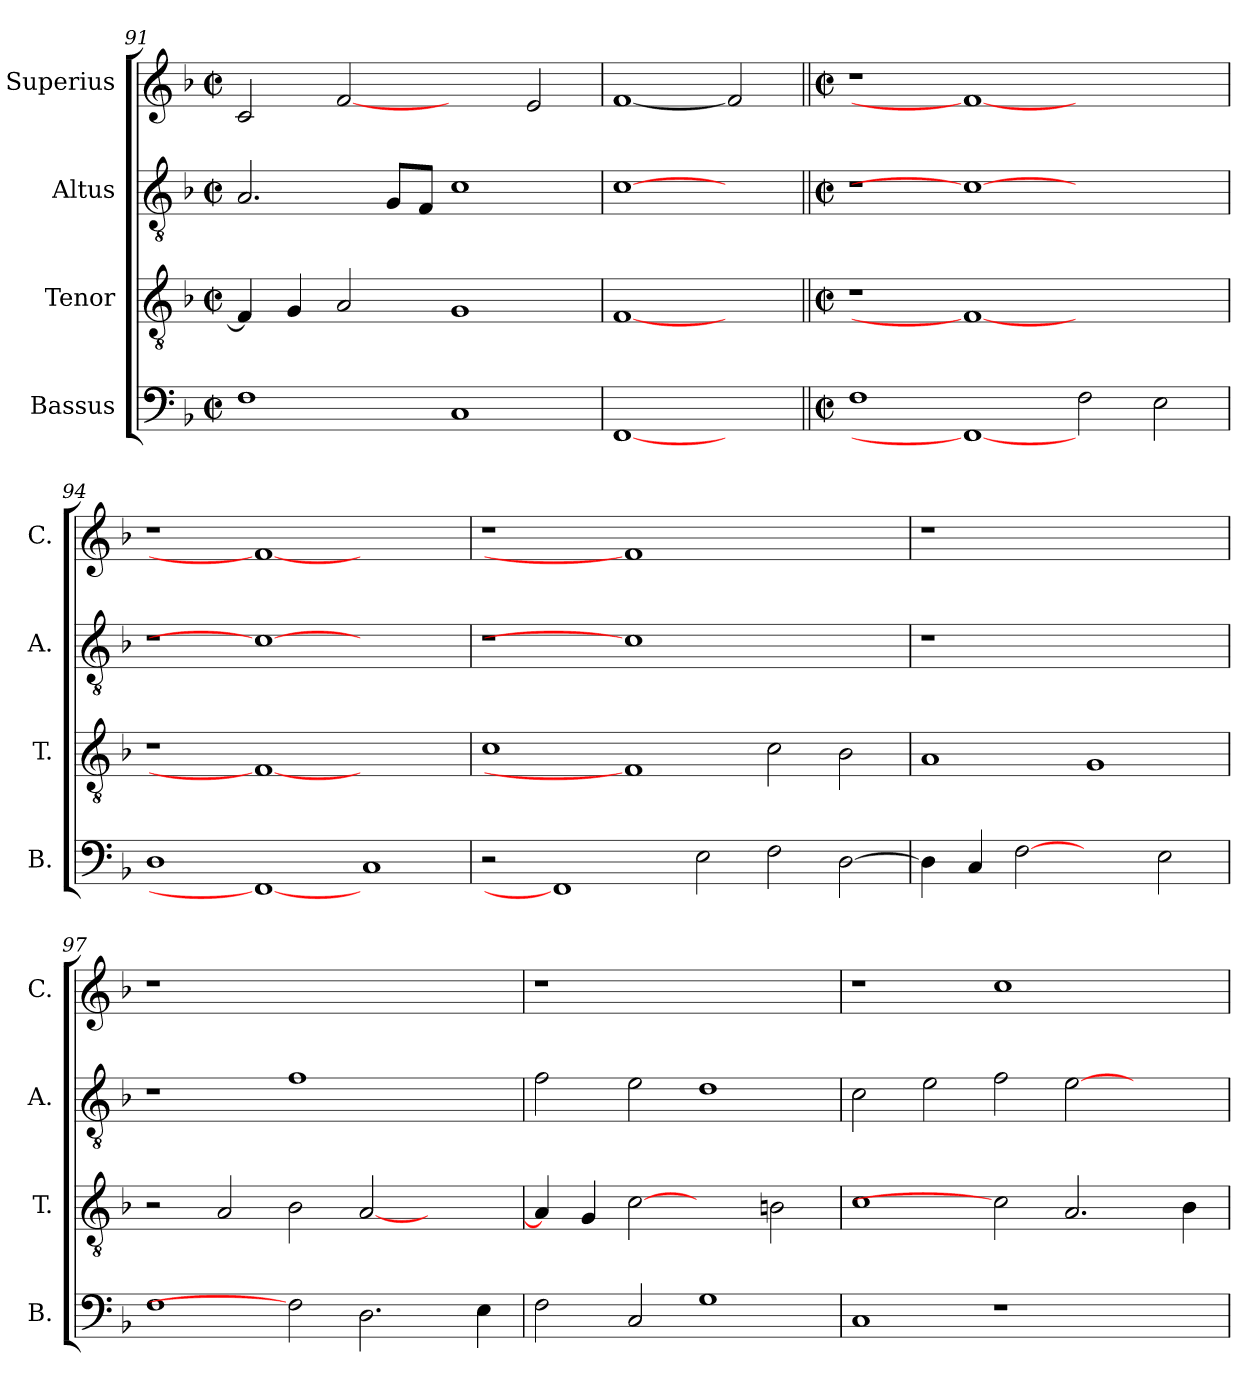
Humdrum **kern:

**kern	**kern	**kern	**kern
*part4	*part3	*part2	*part1
*staff4	*staff3	*staff2	*staff1
*I"Bassus	*I"Tenor	*I"Altus	*I"Superius
*I'B.	*I'T.	*I'A.	*I'C.
*clefF4	*clefGv2	*clefGv2	*clefG2
*	*ITrd7c12	*ITrd7c12	*
*k[b-]	*k[b-]	*k[b-]	*k[b-]
*F:	*F:	*F:	*F:
*M2/2	*M2/2	*M2/2	*M2/2
*met(c|)	*met(c|)	*met(c|)	*met(c|)
=91	=91	=91	=91
1Fi	4FFi/]	2.AAi/	2ci/
.	4GGi/	.	.
.	2AAi/	.	[2fi
.	.	8GGi/L	.
.	.	8FFi/J	.
1Ci	1GGi	1Ci	2ryy
.	.	.	2ei/
=92	=92	=92	=92
[1FFi	[1FFi	[1Ci	[1fi
2ryy	2ryy	2ryy	2fi]
!!LO:PB:g=z
=93||	=93||	=93||	=93||
*M2/2	*M2/2	*M2/2	*M2/2
*met(c|)	*met(c|)	*met(c|)	*met(c|)
!	!LO:N:vis=1	!LO:N:vis=1	!LO:N:vis=1
1Fi	1r	1r	1r
1FFi_	1FFi_	1Ci_	1fi_
2Fi\	1ryy	1ryy	1ryy
2Ei\	.	.	.
=94	=94	=94	=94
!	!LO:N:vis=1	!LO:N:vis=1	!LO:N:vis=1
1Di	1r	1r	1r
1FFi_	1FFi_	1Ci_	1fi_
1Ci	1ryy	1ryy	1ryy
=95	=95	=95	=95
!	!	!LO:N:vis=1	!LO:N:vis=1
2r	1Ci	1r	1r
1FFi]	.	.	.
.	1FFi]	1Ci]	1fi]
2Ei\	.	.	.
2Fi\	2Ci\	1ryy	1ryy
[>2Di\	2BB-i\	.	.
=96	=96	=96	=96
!	!	!LO:N:vis=1	!LO:N:vis=1
4Di\]	1AAi	1r	1r
4Ci/	.	.	.
[2Fi	.	.	.
2ryy	1GGi	1ryy	1ryy
2Ei\	.	.	.
=97	=97	=97	=97
!	!	!	!LO:N:vis=1
1Fi	2r	1r	1r
.	2AAi/	.	.
2Fi]	2BB-i\	1Fi	1.ryy
2.Di\	[<2AAi/	.	.
.	2ryy	2ryy	.
4Ei\	.	.	.
=98	=98	=98	=98
!	!	!	!LO:N:vis=1
2Fi\	4AAi/]	2Fi\	1r
.	4GGi/	.	.
2Ci/	[2Ci	2Ei\	.
1Gi	2ryy	1Di	1ryy
.	2BBni\	.	.
!!LO:LB:g=z
=99	=99	=99	=99
1Ci	1Ci	2Ci\	1r
.	.	2Ei\	.
1r	2Ci]	2Fi\	1cci
.	2.AAi/	[>2Ei\	.
2ryy	.	2ryy	2ryy
.	4BB-i\	.	.
=	=	=	=
*-	*-	*-	*-
